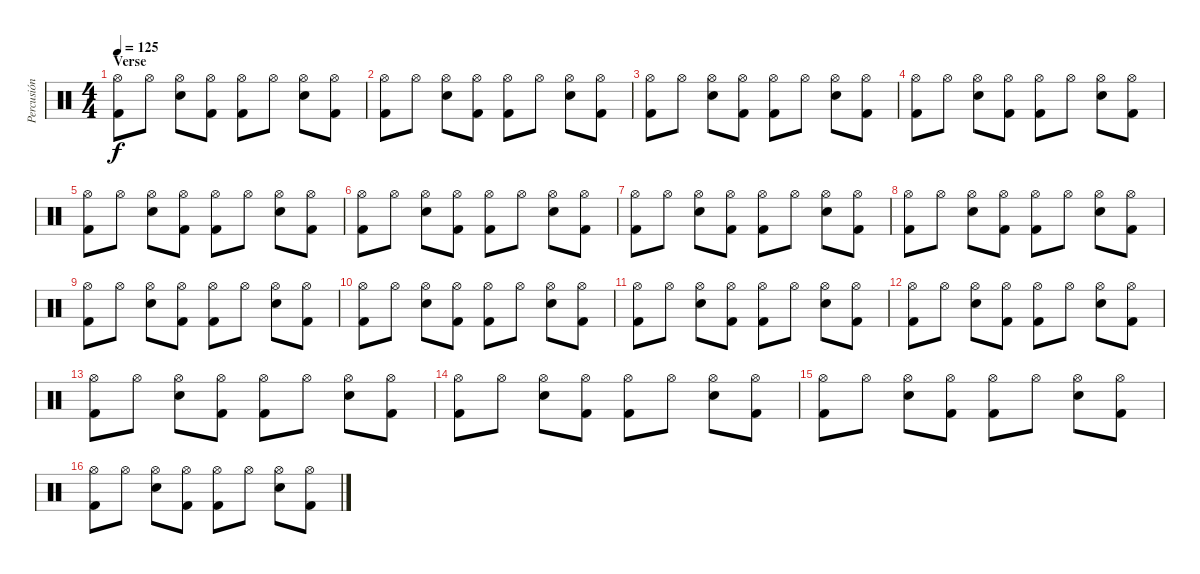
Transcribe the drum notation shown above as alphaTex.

\track ("Percusión" "Percusión") {instrument percussion}
\staff {score}
\articulation defaults
\ts (4 4)
\section ("" "Verse")
\tempo 125
\clef neutral
\ks c
("Hi-Hat (open)" "Kick (hit) 2").8{dy f} "Hi-Hat (open)".8 ("Hi-Hat (open)" "Snare (hit) 2").8 ("Hi-Hat (open)" "Kick (hit) 2").8 ("Hi-Hat (open)" "Kick (hit) 2").8 "Hi-Hat (open)".8 ("Hi-Hat (open)" "Snare (hit) 2").8 ("Hi-Hat (open)" "Kick (hit) 2").8 |
("Hi-Hat (open)" "Kick (hit) 2").8 "Hi-Hat (open)".8 ("Hi-Hat (open)" "Snare (hit) 2").8 ("Hi-Hat (open)" "Kick (hit) 2").8 ("Hi-Hat (open)" "Kick (hit) 2").8 "Hi-Hat (open)".8 ("Hi-Hat (open)" "Snare (hit) 2").8 ("Hi-Hat (open)" "Kick (hit) 2").8 |
("Hi-Hat (open)" "Kick (hit) 2").8 "Hi-Hat (open)".8 ("Hi-Hat (open)" "Snare (hit) 2").8 ("Hi-Hat (open)" "Kick (hit) 2").8 ("Hi-Hat (open)" "Kick (hit) 2").8 "Hi-Hat (open)".8 ("Hi-Hat (open)" "Snare (hit) 2").8 ("Hi-Hat (open)" "Kick (hit) 2").8 |
("Hi-Hat (open)" "Kick (hit) 2").8 "Hi-Hat (open)".8 ("Hi-Hat (open)" "Snare (hit) 2").8 ("Hi-Hat (open)" "Kick (hit) 2").8 ("Hi-Hat (open)" "Kick (hit) 2").8 "Hi-Hat (open)".8 ("Hi-Hat (open)" "Snare (hit) 2").8 ("Hi-Hat (open)" "Kick (hit) 2").8 |
("Hi-Hat (open)" "Kick (hit) 2").8 "Hi-Hat (open)".8 ("Hi-Hat (open)" "Snare (hit) 2").8 ("Hi-Hat (open)" "Kick (hit) 2").8 ("Hi-Hat (open)" "Kick (hit) 2").8 "Hi-Hat (open)".8 ("Hi-Hat (open)" "Snare (hit) 2").8 ("Hi-Hat (open)" "Kick (hit) 2").8 |
("Hi-Hat (open)" "Kick (hit) 2").8 "Hi-Hat (open)".8 ("Hi-Hat (open)" "Snare (hit) 2").8 ("Hi-Hat (open)" "Kick (hit) 2").8 ("Hi-Hat (open)" "Kick (hit) 2").8 "Hi-Hat (open)".8 ("Hi-Hat (open)" "Snare (hit) 2").8 ("Hi-Hat (open)" "Kick (hit) 2").8 |
("Hi-Hat (open)" "Kick (hit) 2").8 "Hi-Hat (open)".8 ("Hi-Hat (open)" "Snare (hit) 2").8 ("Hi-Hat (open)" "Kick (hit) 2").8 ("Hi-Hat (open)" "Kick (hit) 2").8 "Hi-Hat (open)".8 ("Hi-Hat (open)" "Snare (hit) 2").8 ("Hi-Hat (open)" "Kick (hit) 2").8 |
("Hi-Hat (open)" "Kick (hit) 2").8 "Hi-Hat (open)".8 ("Hi-Hat (open)" "Snare (hit) 2").8 ("Hi-Hat (open)" "Kick (hit) 2").8 ("Hi-Hat (open)" "Kick (hit) 2").8 "Hi-Hat (open)".8 ("Hi-Hat (open)" "Snare (hit) 2").8 ("Hi-Hat (open)" "Kick (hit) 2").8 |
("Hi-Hat (open)" "Kick (hit) 2").8 "Hi-Hat (open)".8 ("Hi-Hat (open)" "Snare (hit) 2").8 ("Hi-Hat (open)" "Kick (hit) 2").8 ("Hi-Hat (open)" "Kick (hit) 2").8 "Hi-Hat (open)".8 ("Hi-Hat (open)" "Snare (hit) 2").8 ("Hi-Hat (open)" "Kick (hit) 2").8 |
("Hi-Hat (open)" "Kick (hit) 2").8 "Hi-Hat (open)".8 ("Hi-Hat (open)" "Snare (hit) 2").8 ("Hi-Hat (open)" "Kick (hit) 2").8 ("Hi-Hat (open)" "Kick (hit) 2").8 "Hi-Hat (open)".8 ("Hi-Hat (open)" "Snare (hit) 2").8 ("Hi-Hat (open)" "Kick (hit) 2").8 |
("Hi-Hat (open)" "Kick (hit) 2").8 "Hi-Hat (open)".8 ("Hi-Hat (open)" "Snare (hit) 2").8 ("Hi-Hat (open)" "Kick (hit) 2").8 ("Hi-Hat (open)" "Kick (hit) 2").8 "Hi-Hat (open)".8 ("Hi-Hat (open)" "Snare (hit) 2").8 ("Hi-Hat (open)" "Kick (hit) 2").8 |
("Hi-Hat (open)" "Kick (hit) 2").8 "Hi-Hat (open)".8 ("Hi-Hat (open)" "Snare (hit) 2").8 ("Hi-Hat (open)" "Kick (hit) 2").8 ("Hi-Hat (open)" "Kick (hit) 2").8 "Hi-Hat (open)".8 ("Hi-Hat (open)" "Snare (hit) 2").8 ("Hi-Hat (open)" "Kick (hit) 2").8 |
("Hi-Hat (open)" "Kick (hit) 2").8 "Hi-Hat (open)".8 ("Hi-Hat (open)" "Snare (hit) 2").8 ("Hi-Hat (open)" "Kick (hit) 2").8 ("Hi-Hat (open)" "Kick (hit) 2").8 "Hi-Hat (open)".8 ("Hi-Hat (open)" "Snare (hit) 2").8 ("Hi-Hat (open)" "Kick (hit) 2").8 |
("Hi-Hat (open)" "Kick (hit) 2").8 "Hi-Hat (open)".8 ("Hi-Hat (open)" "Snare (hit) 2").8 ("Hi-Hat (open)" "Kick (hit) 2").8 ("Hi-Hat (open)" "Kick (hit) 2").8 "Hi-Hat (open)".8 ("Hi-Hat (open)" "Snare (hit) 2").8 ("Hi-Hat (open)" "Kick (hit) 2").8 |
("Hi-Hat (open)" "Kick (hit) 2").8 "Hi-Hat (open)".8 ("Hi-Hat (open)" "Snare (hit) 2").8 ("Hi-Hat (open)" "Kick (hit) 2").8 ("Hi-Hat (open)" "Kick (hit) 2").8 "Hi-Hat (open)".8 ("Hi-Hat (open)" "Snare (hit) 2").8 ("Hi-Hat (open)" "Kick (hit) 2").8 |
("Hi-Hat (open)" "Kick (hit) 2").8 "Hi-Hat (open)".8 ("Hi-Hat (open)" "Snare (hit) 2").8 ("Hi-Hat (open)" "Kick (hit) 2").8 ("Hi-Hat (open)" "Kick (hit) 2").8 "Hi-Hat (open)".8 ("Hi-Hat (open)" "Snare (hit) 2").8 ("Hi-Hat (open)" "Kick (hit) 2").8
